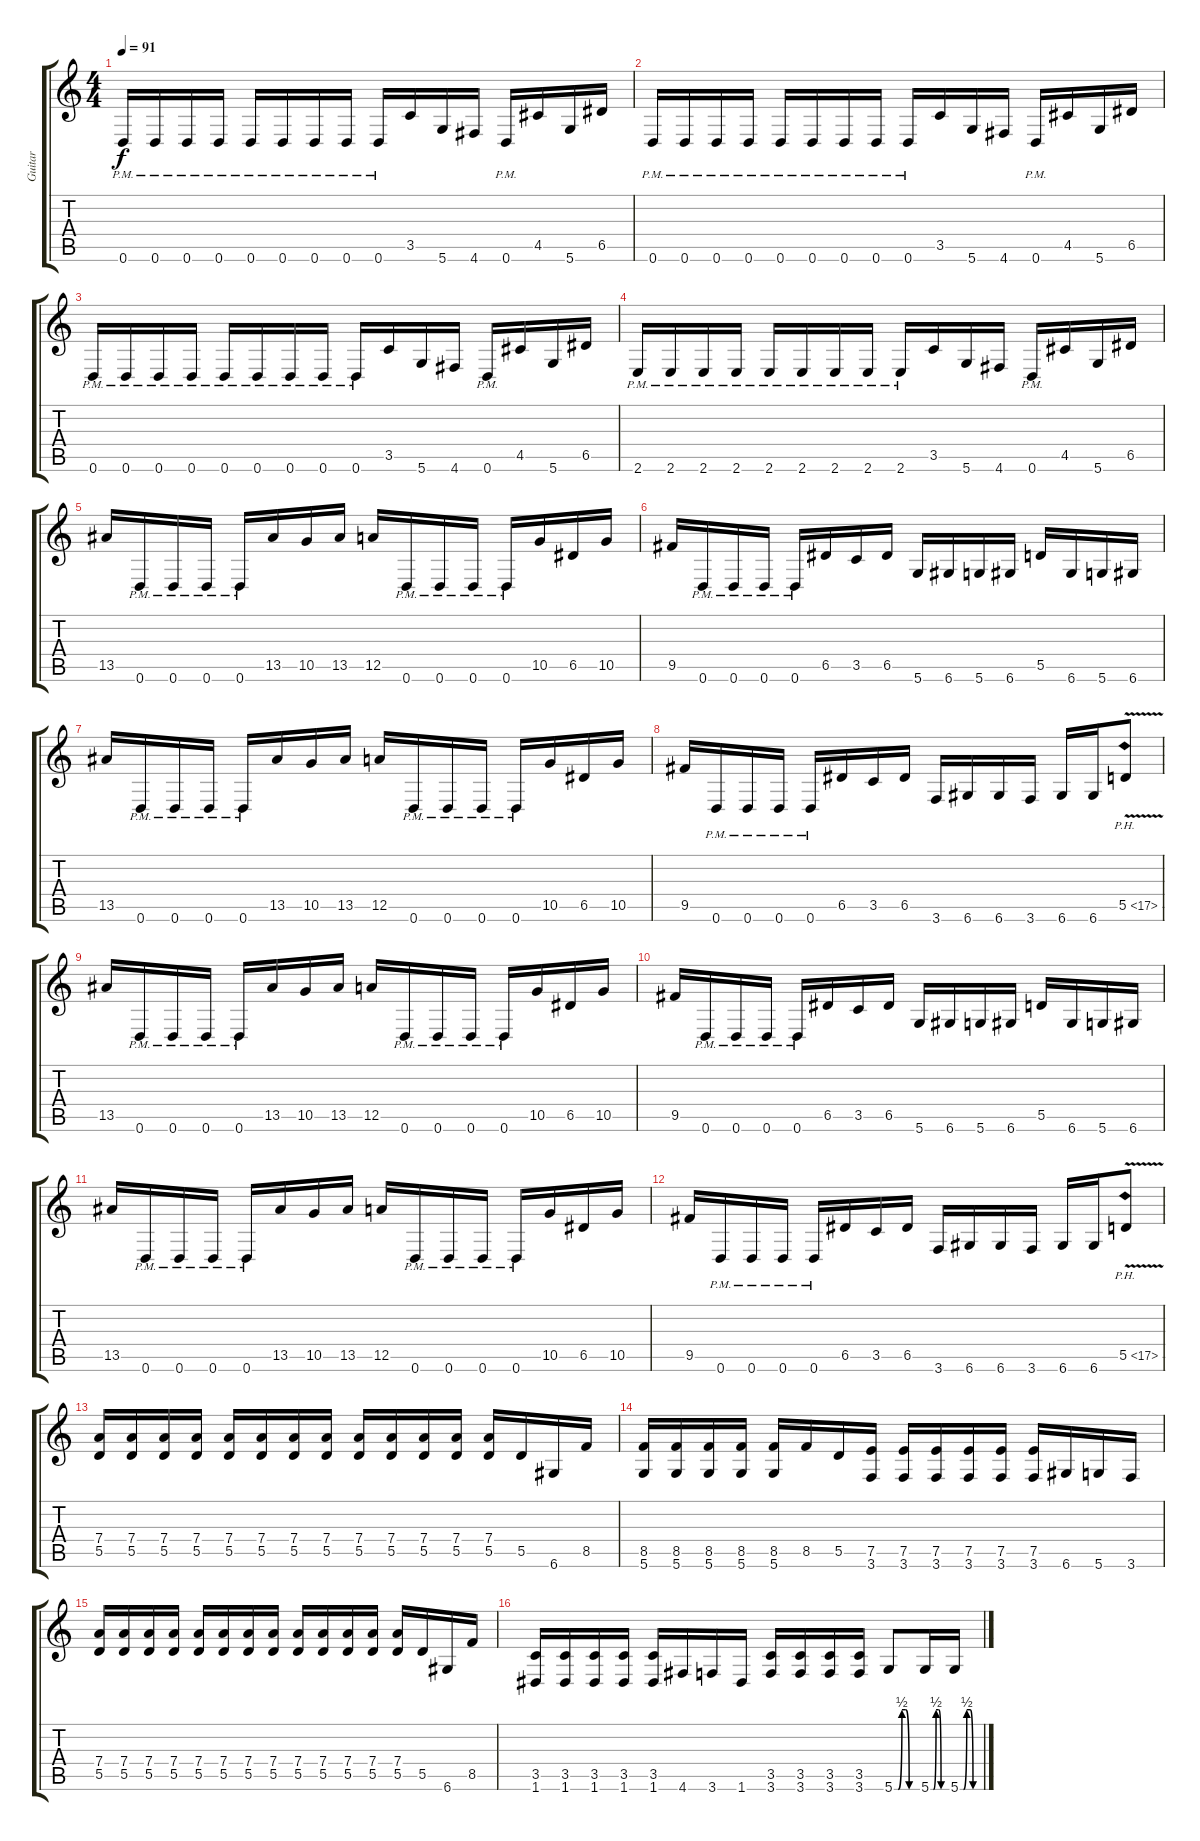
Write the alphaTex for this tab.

\track ("Guitar" "Guitar") {instrument overdrivenguitar}
\staff {score tabs}
\tuning (E4 B3 G3 D3 A2 D2) {hide}
\ts (4 4)
\tempo 91
\clef g2
\ks c
0.6{pm}.16{dy f} 0.6{pm}.16 0.6{pm}.16 0.6{pm}.16 0.6{pm}.16 0.6{pm}.16 0.6{pm}.16 0.6{pm}.16 0.6{pm}.16 3.5.16 5.6.16 4.6.16 0.6{pm}.16 4.5.16 5.6.16 6.5.16 |
0.6{pm}.16 0.6{pm}.16 0.6{pm}.16 0.6{pm}.16 0.6{pm}.16 0.6{pm}.16 0.6{pm}.16 0.6{pm}.16 0.6{pm}.16 3.5.16 5.6.16 4.6.16 0.6{pm}.16 4.5.16 5.6.16 6.5.16 |
0.6{pm}.16 0.6{pm}.16 0.6{pm}.16 0.6{pm}.16 0.6{pm}.16 0.6{pm}.16 0.6{pm}.16 0.6{pm}.16 0.6{pm}.16 3.5.16 5.6.16 4.6.16 0.6{pm}.16 4.5.16 5.6.16 6.5.16 |
2.6{pm}.16 2.6{pm}.16 2.6{pm}.16 2.6{pm}.16 2.6{pm}.16 2.6{pm}.16 2.6{pm}.16 2.6{pm}.16 2.6{pm}.16 3.5.16 5.6.16 4.6.16 0.6{pm}.16 4.5.16 5.6.16 6.5.16 |
13.5.16 0.6{pm}.16 0.6{pm}.16 0.6{pm}.16 0.6{pm}.16 13.5.16 10.5.16 13.5.16 12.5.16 0.6{pm}.16 0.6{pm}.16 0.6{pm}.16 0.6{pm}.16 10.5.16 6.5.16 10.5.16 |
9.5.16 0.6{pm}.16 0.6{pm}.16 0.6{pm}.16 0.6{pm}.16 6.5.16 3.5.16 6.5.16 5.6.16 6.6.16 5.6.16 6.6.16 5.5.16 6.6.16 5.6.16 6.6.16 |
13.5.16 0.6{pm}.16 0.6{pm}.16 0.6{pm}.16 0.6{pm}.16 13.5.16 10.5.16 13.5.16 12.5.16 0.6{pm}.16 0.6{pm}.16 0.6{pm}.16 0.6{pm}.16 10.5.16 6.5.16 10.5.16 |
9.5.16 0.6{pm}.16 0.6{pm}.16 0.6{pm}.16 0.6{pm}.16 6.5.16 3.5.16 6.5.16 3.6.16 6.6.16 6.6.16 3.6.16 6.6.16 6.6.16 5.5{ph 12 v}.8 |
13.5.16 0.6{pm}.16 0.6{pm}.16 0.6{pm}.16 0.6{pm}.16 13.5.16 10.5.16 13.5.16 12.5.16 0.6{pm}.16 0.6{pm}.16 0.6{pm}.16 0.6{pm}.16 10.5.16 6.5.16 10.5.16 |
9.5.16 0.6{pm}.16 0.6{pm}.16 0.6{pm}.16 0.6{pm}.16 6.5.16 3.5.16 6.5.16 5.6.16 6.6.16 5.6.16 6.6.16 5.5.16 6.6.16 5.6.16 6.6.16 |
13.5.16 0.6{pm}.16 0.6{pm}.16 0.6{pm}.16 0.6{pm}.16 13.5.16 10.5.16 13.5.16 12.5.16 0.6{pm}.16 0.6{pm}.16 0.6{pm}.16 0.6{pm}.16 10.5.16 6.5.16 10.5.16 |
9.5.16 0.6{pm}.16 0.6{pm}.16 0.6{pm}.16 0.6{pm}.16 6.5.16 3.5.16 6.5.16 3.6.16 6.6.16 6.6.16 3.6.16 6.6.16 6.6.16 5.5{ph 12 v}.8 |
(7.4 5.5).16 (7.4 5.5).16 (7.4 5.5).16 (7.4 5.5).16 (7.4 5.5).16 (7.4 5.5).16 (7.4 5.5).16 (7.4 5.5).16 (7.4 5.5).16 (7.4 5.5).16 (7.4 5.5).16 (7.4 5.5).16 (7.4 5.5).16 5.5.16 6.6.16 8.5.16 |
(8.5 5.6).16 (8.5 5.6).16 (8.5 5.6).16 (8.5 5.6).16 (8.5 5.6).16 8.5.16 5.5.16 (7.5 3.6).16 (7.5 3.6).16 (7.5 3.6).16 (7.5 3.6).16 (7.5 3.6).16 (7.5 3.6).16 6.6.16 5.6.16 3.6.16 |
(7.4 5.5).16 (7.4 5.5).16 (7.4 5.5).16 (7.4 5.5).16 (7.4 5.5).16 (7.4 5.5).16 (7.4 5.5).16 (7.4 5.5).16 (7.4 5.5).16 (7.4 5.5).16 (7.4 5.5).16 (7.4 5.5).16 (7.4 5.5).16 5.5.16 6.6.16 8.5.16 |
(3.5 1.6).16 (3.5 1.6).16 (3.5 1.6).16 (3.5 1.6).16 (3.5 1.6).16 4.6.16 3.6.16 1.6.16 (3.5 3.6).16 (3.5 3.6).16 (3.5 3.6).16 (3.5 3.6).16 5.6{be (custom 0 0 10 0 20 2 30 2 39 0 60 0)}.8 5.6{be (custom 0 0 10 0 20 2 30 2 39 0 60 0)}.16 5.6{be (custom 0 0 10 0 20 2 30 2 39 0 60 0)}.16
